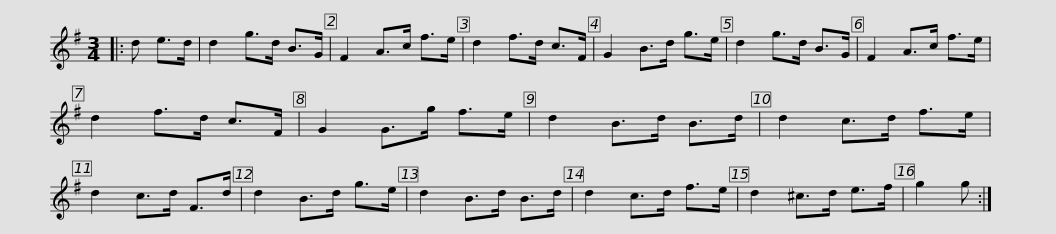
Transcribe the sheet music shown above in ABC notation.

X:1
L:1/8
M:3/4
I:linebreak $
K:G
V:1 treble
V:1
|: d e>d | d2 g>d B>G | F2 A>c f>e | d2 f>d c>F | G2 B>d g>e | %5
 d2 g>d B>G | F2 A>c f>e |$ d2 f>d c>F | G2 G>g f>e | d2 B>d B>d | %10
 d2 c>d f>e | d2 c>d F>d | d2 B>d g>e | d2 B>d B>d |$ d2 c>d f>e | %15
 d2 ^c>d e>f | g2 g :| %17
